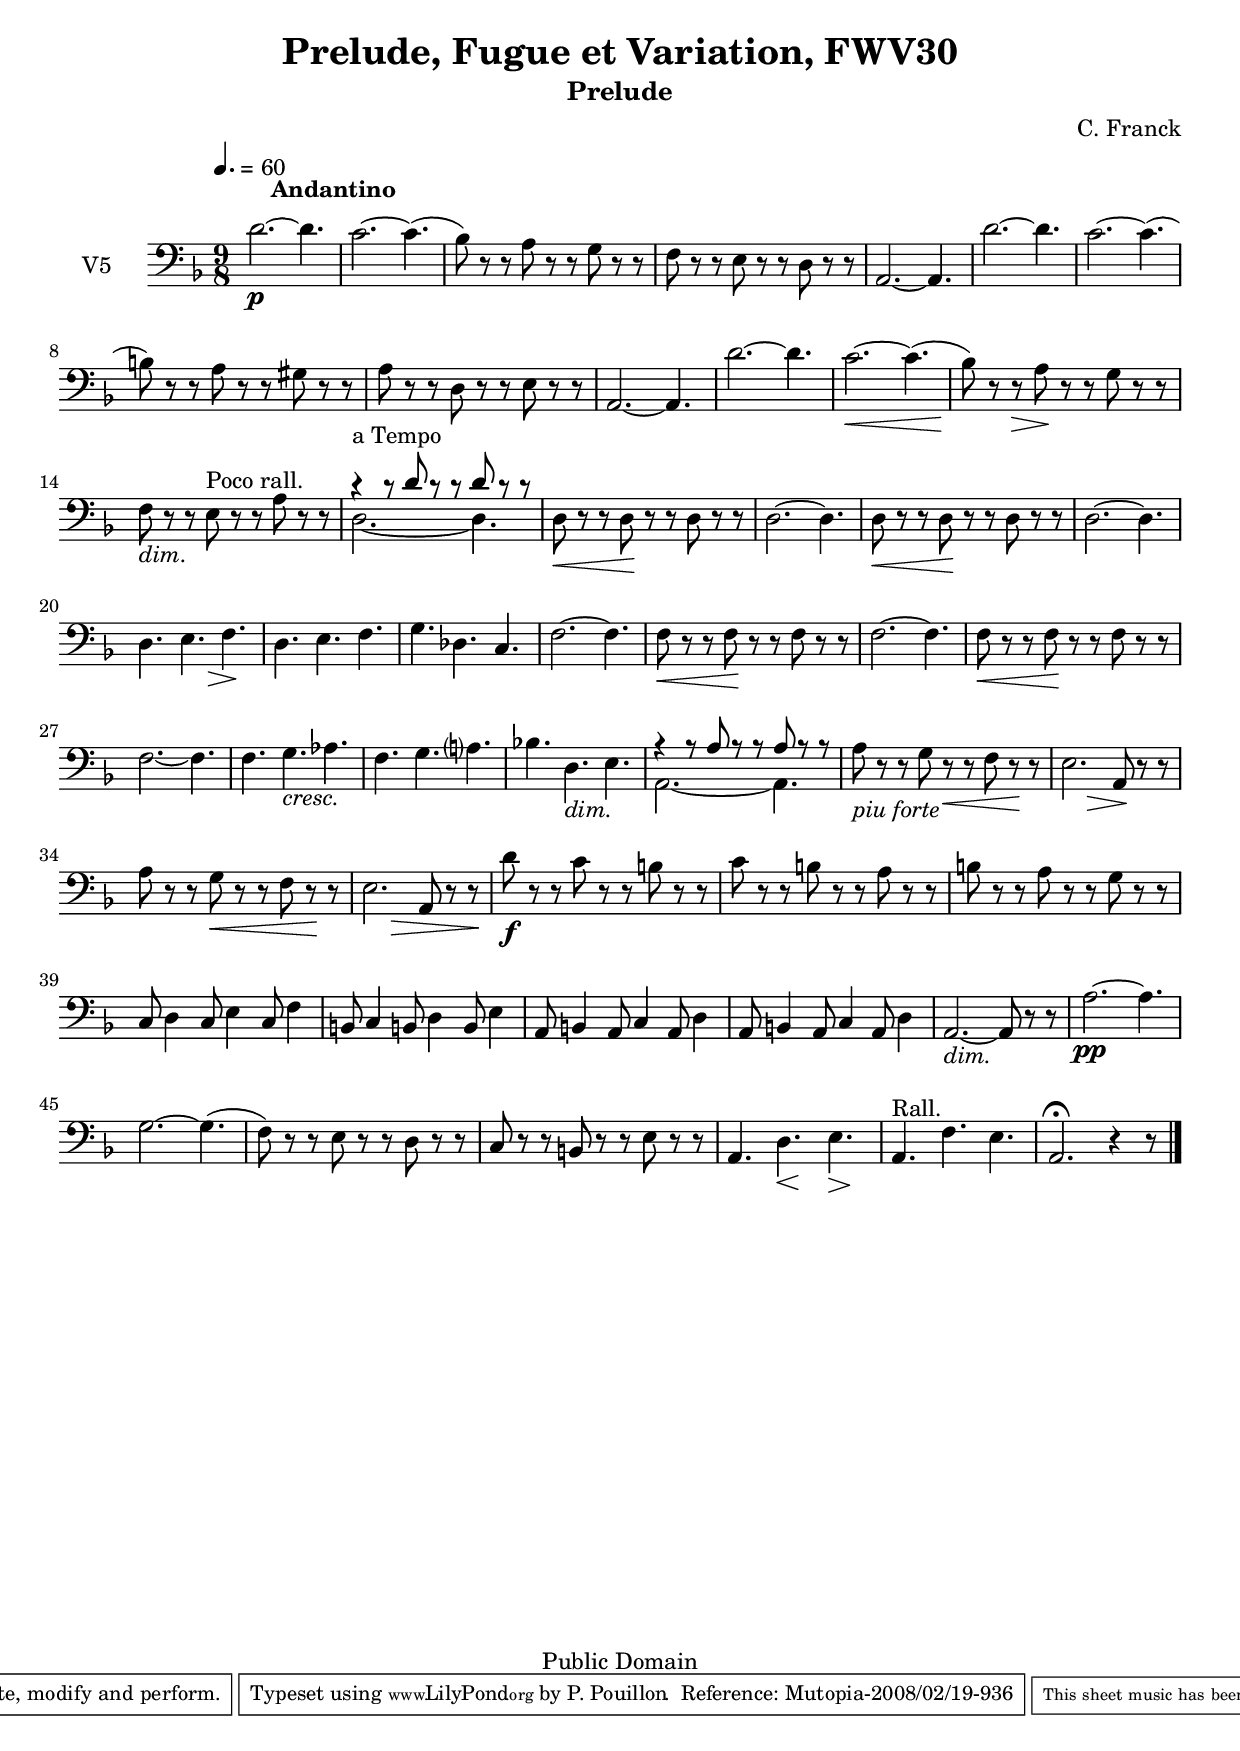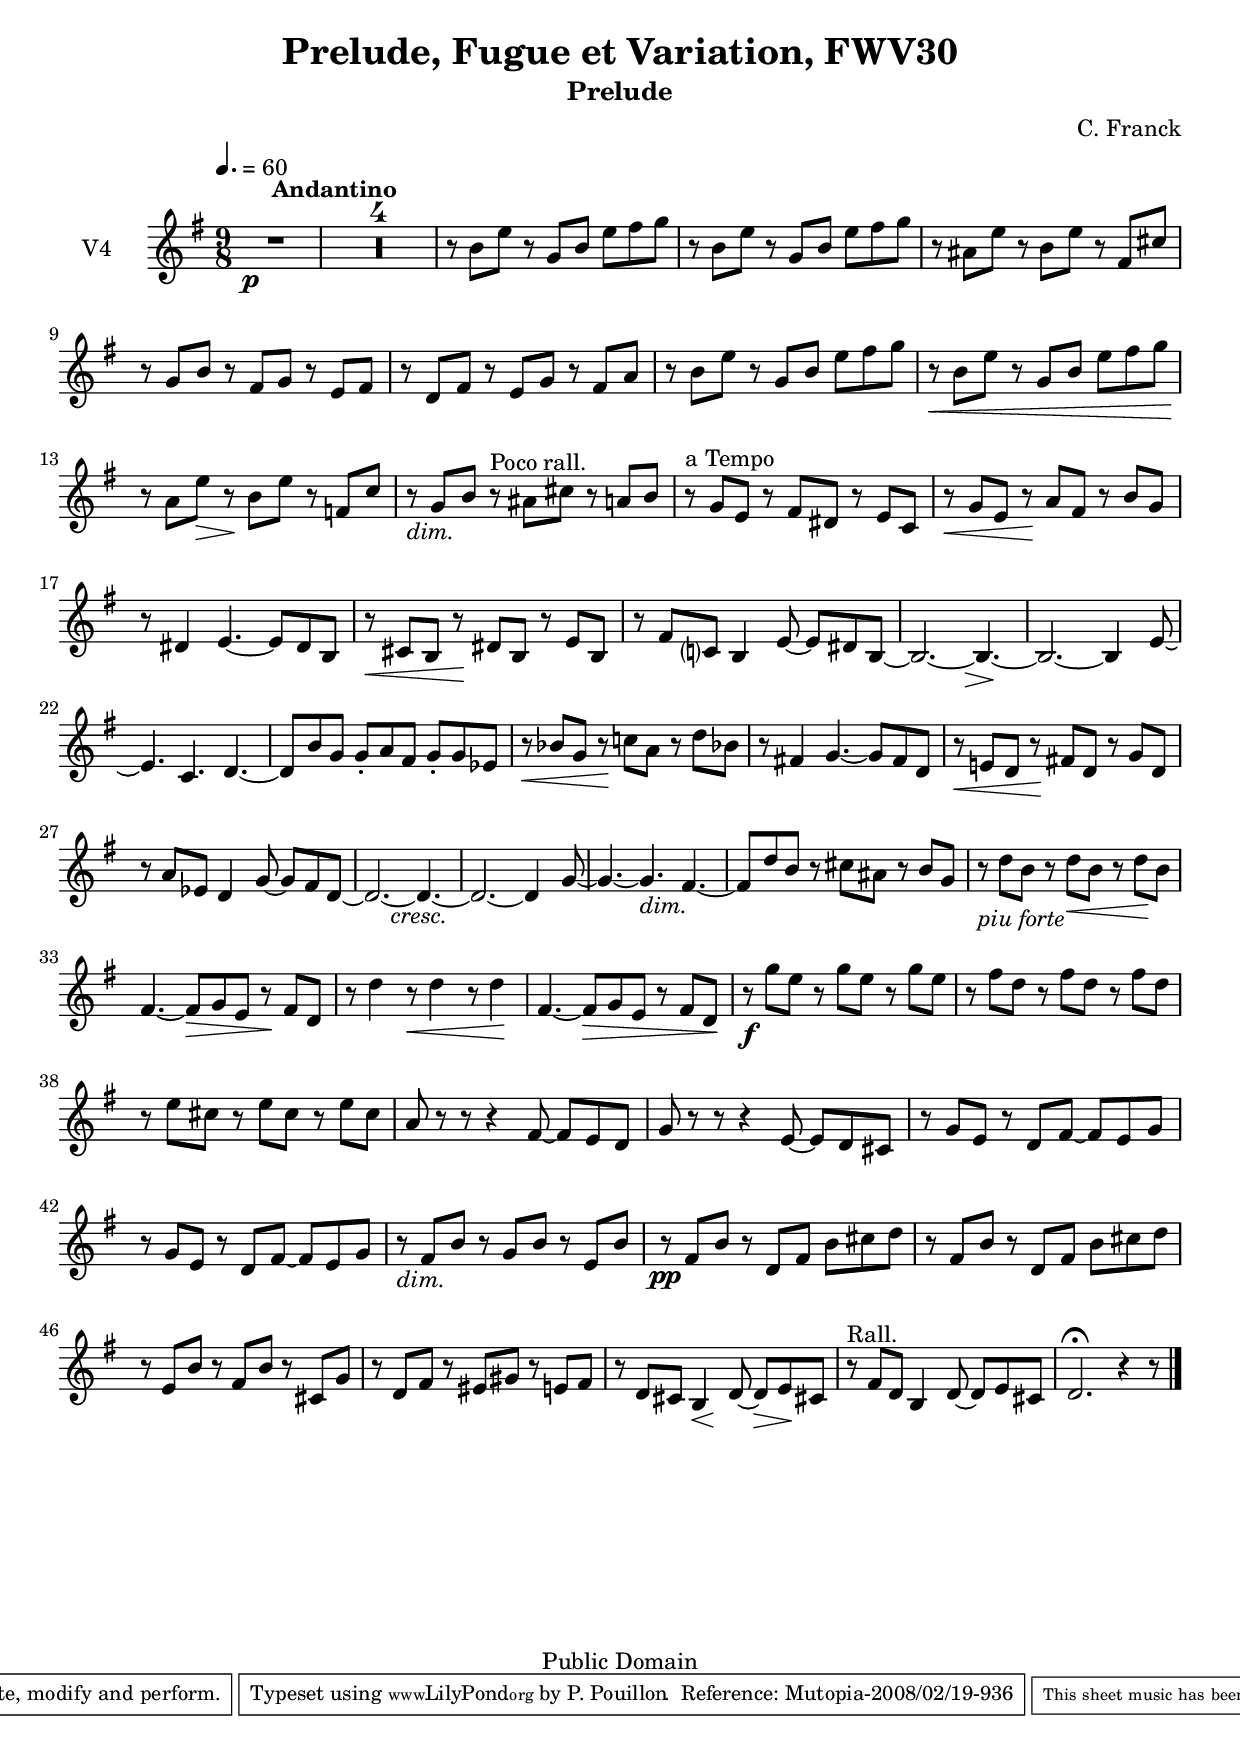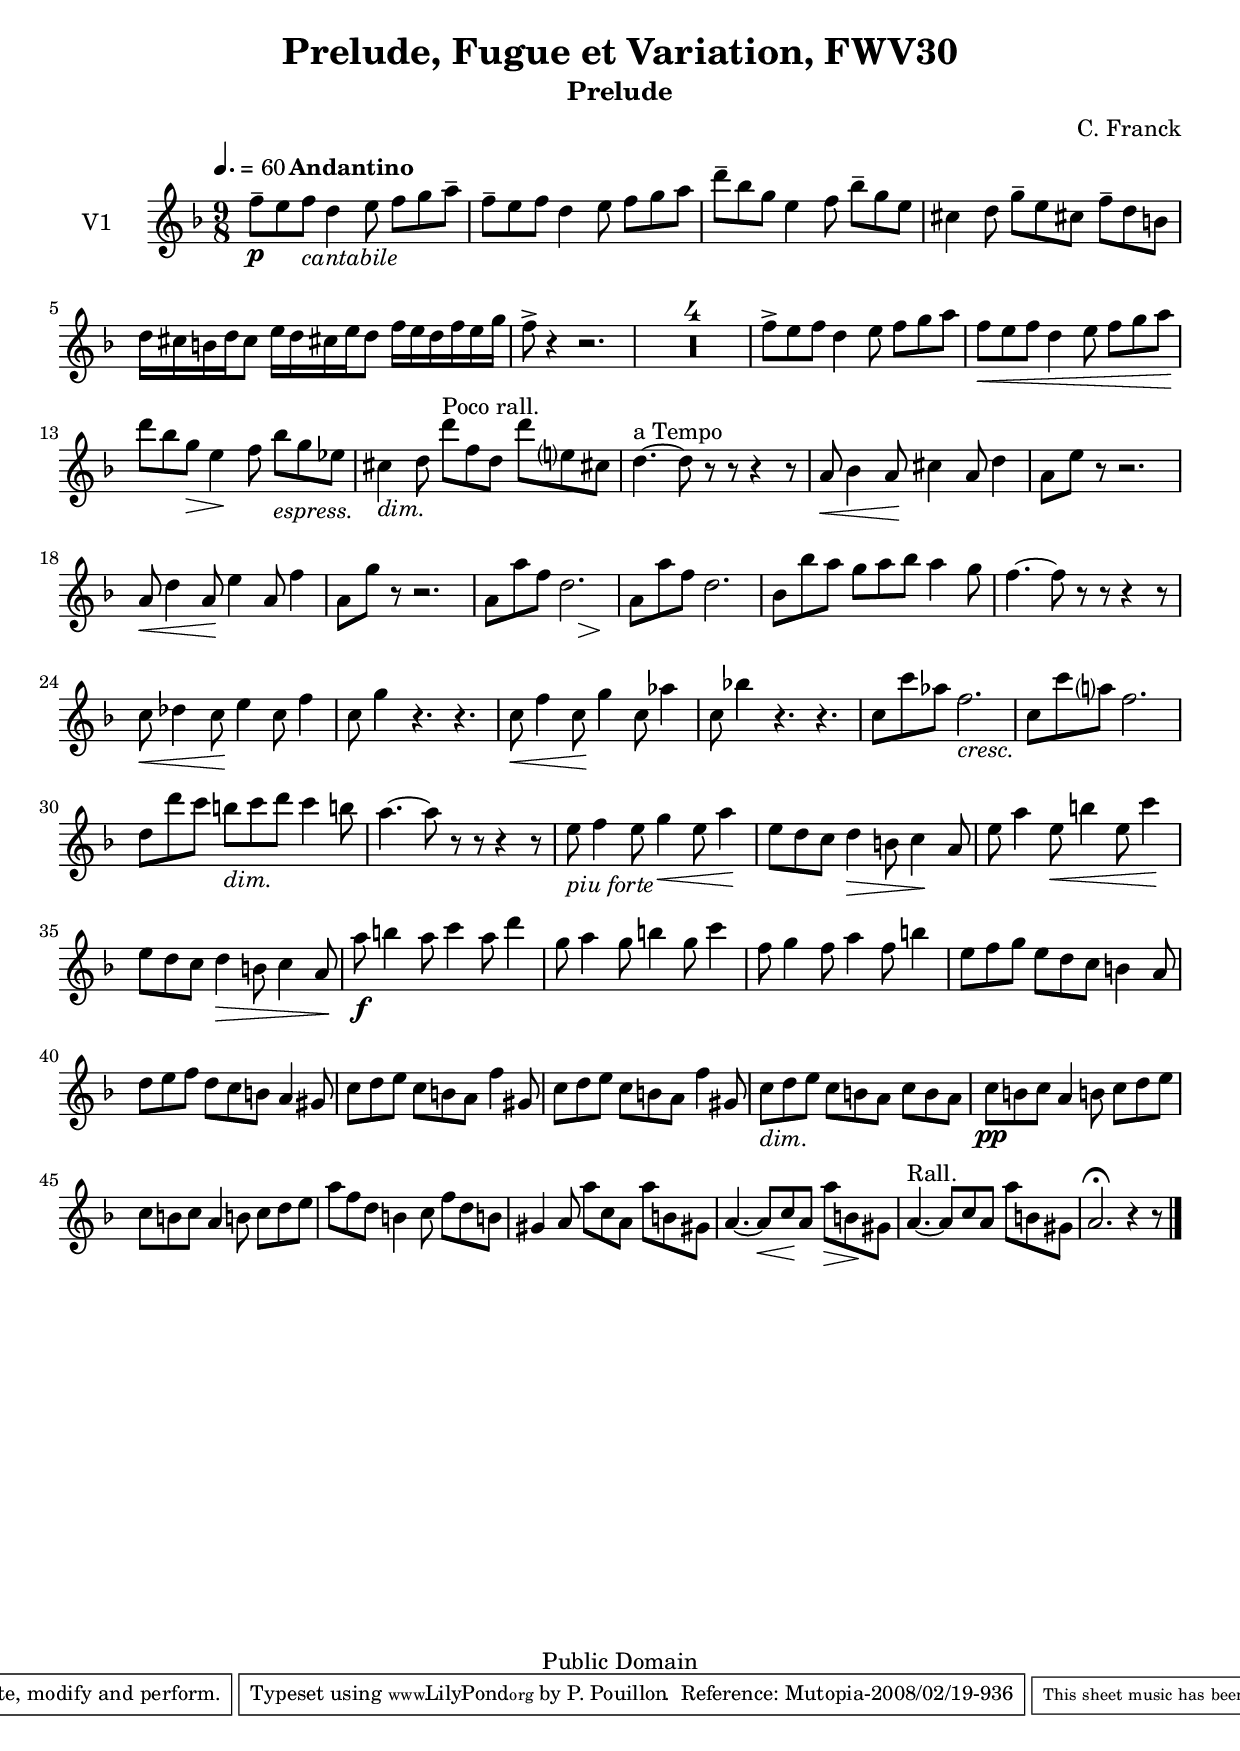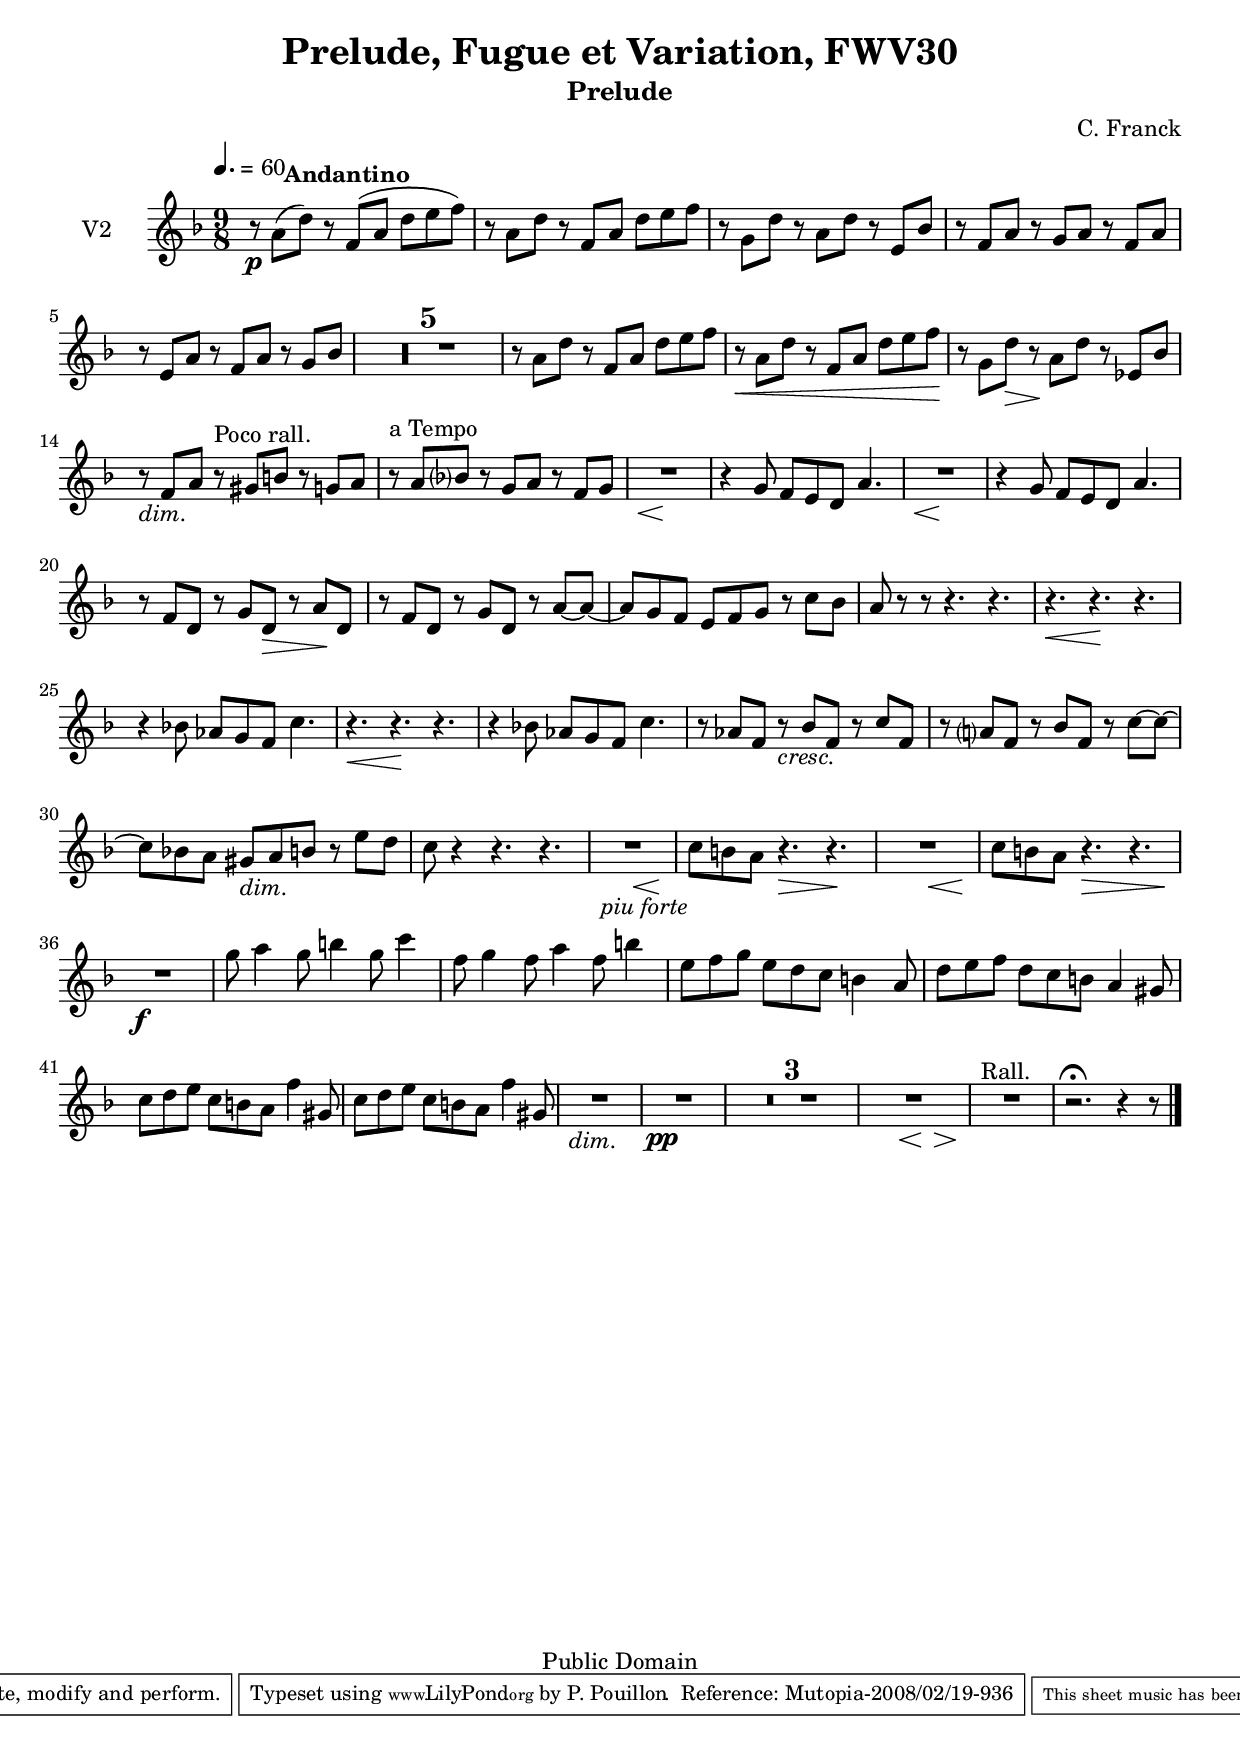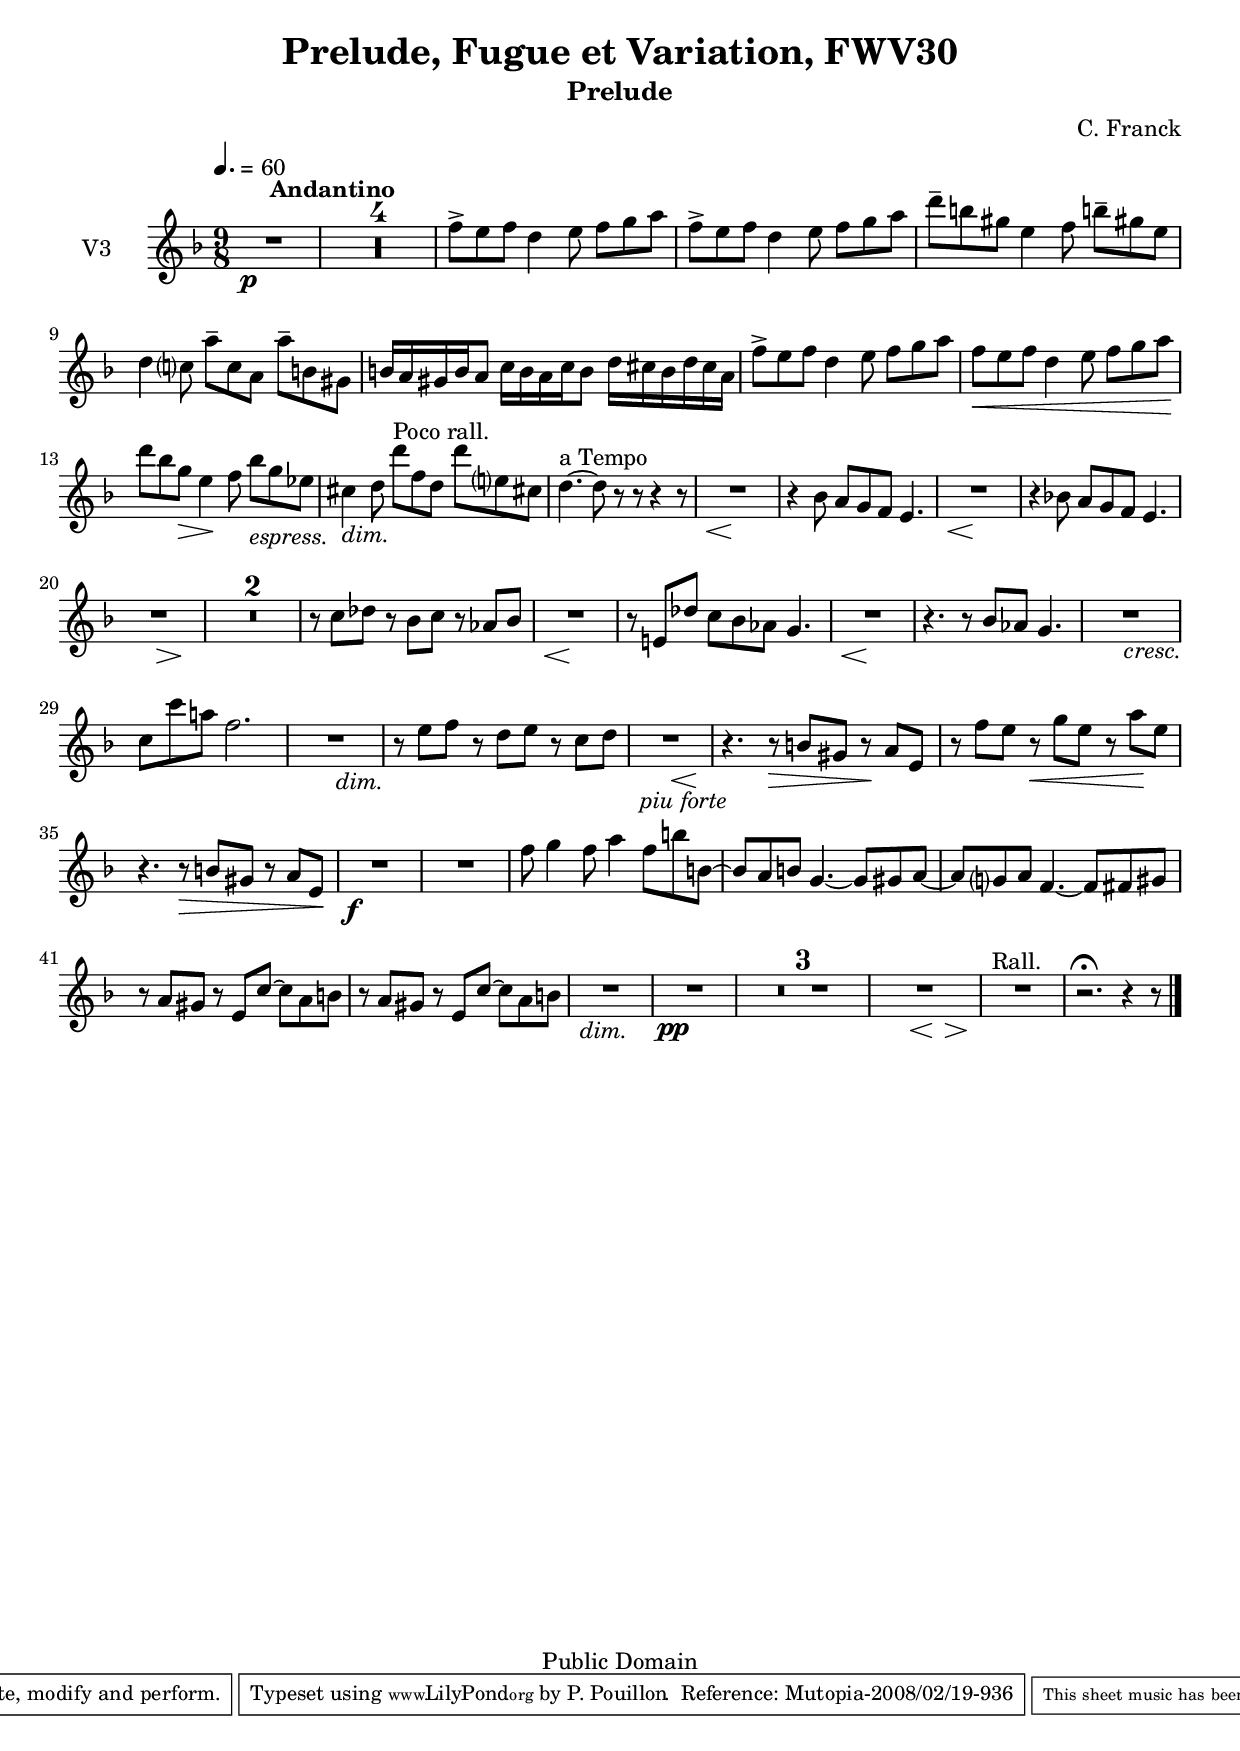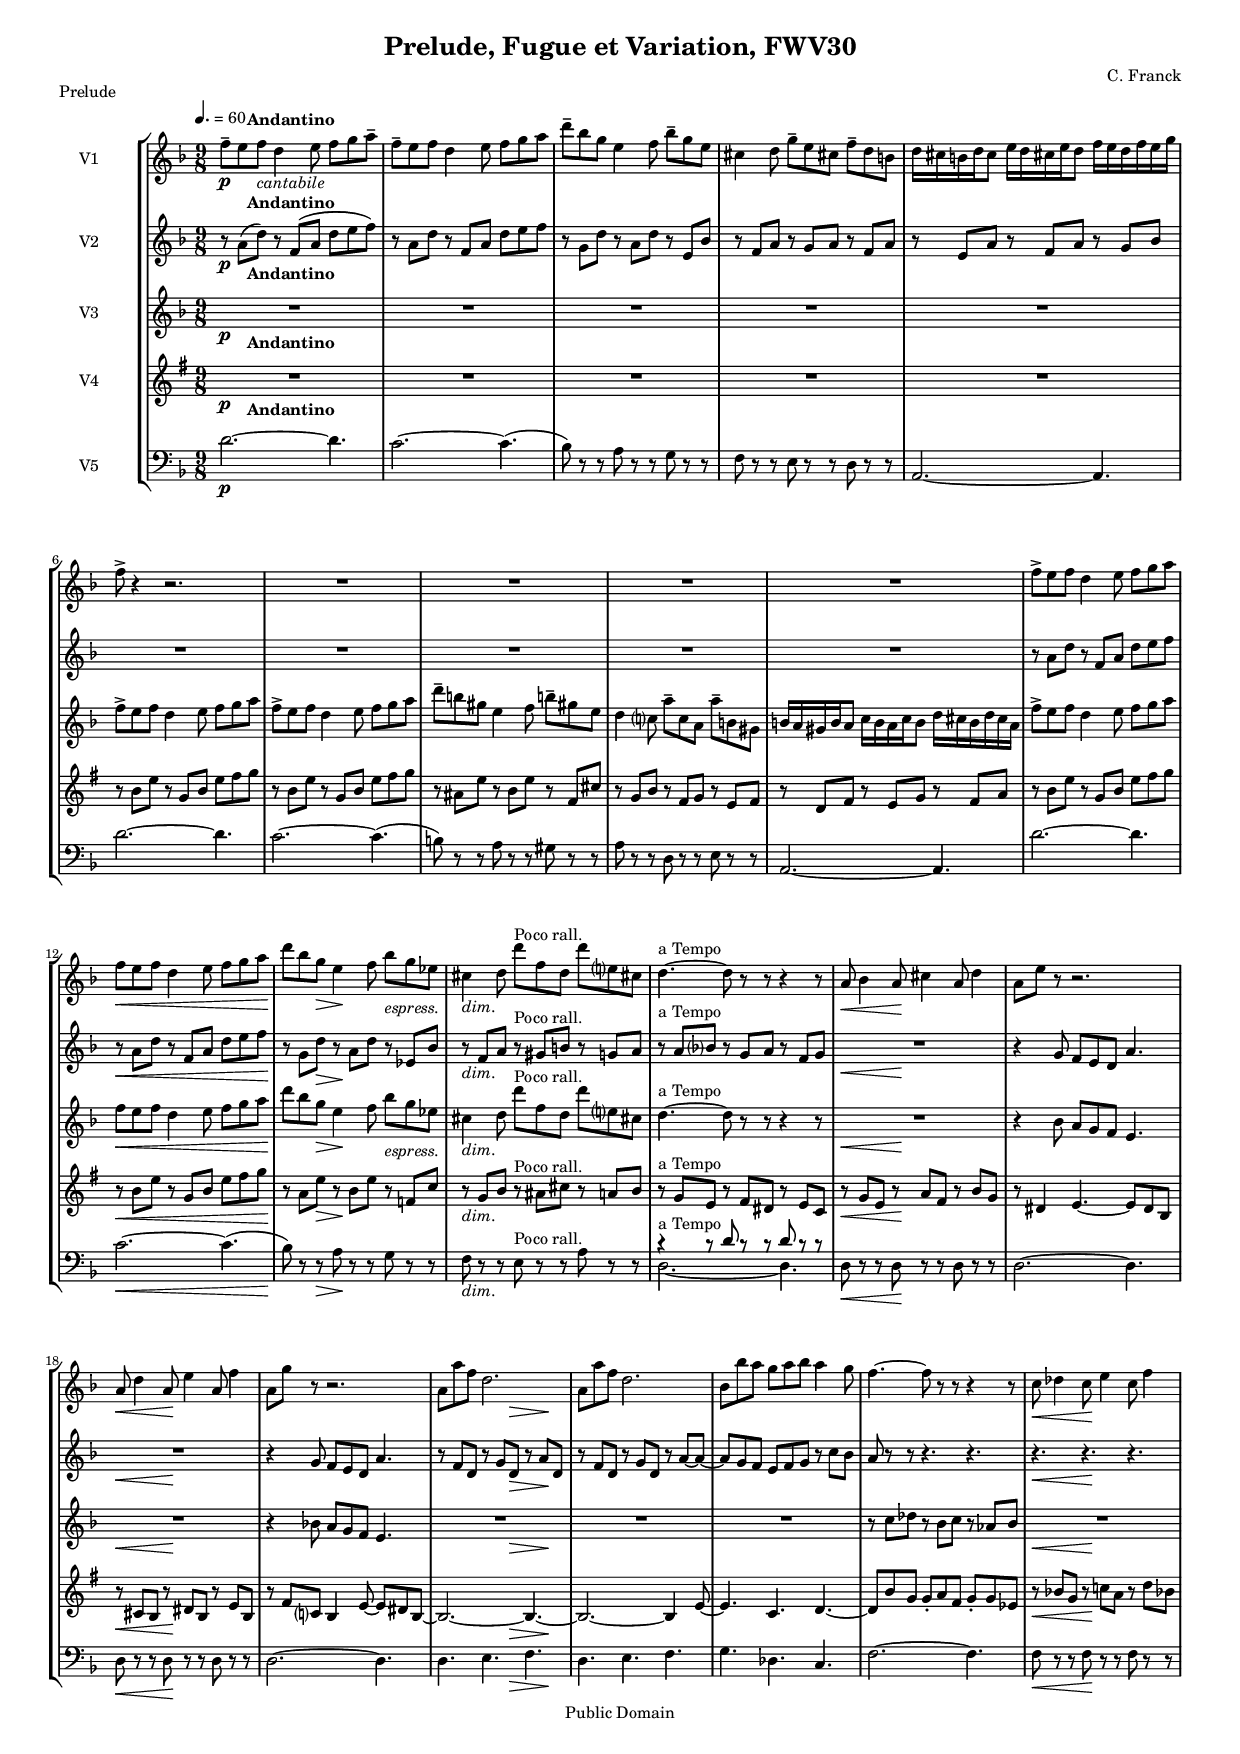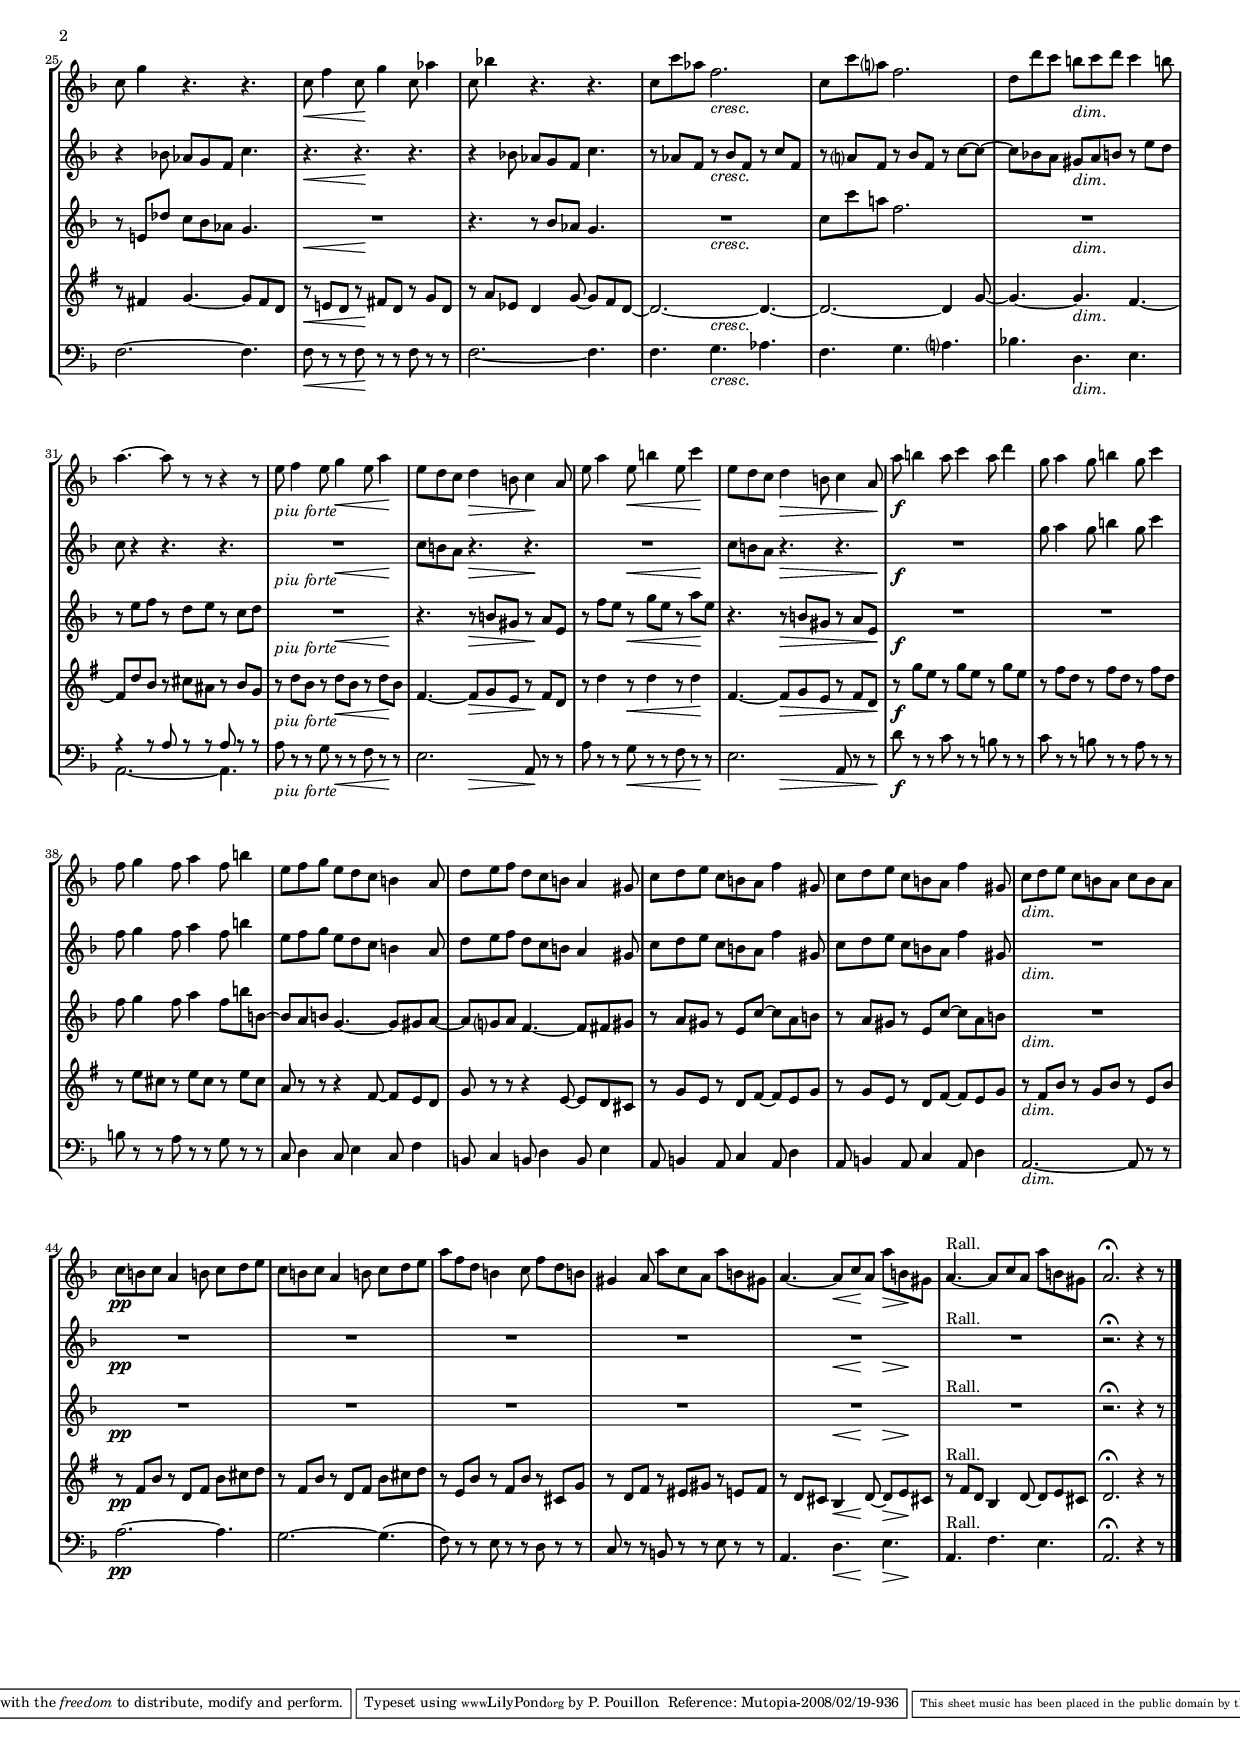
% TRANSPOSITION and MIDI variables

\include "italiano.ly"

originpitch = la, %c' %bes'% f % c'

targetpitchone = do
targetpitchtwo = do
targetpitchthr = do
targetpitchfou = re
targetpitchfiv = do

midiInstrOne = "flute"
midiInstrTwo = "flute"
midiInstrThr = "oboe"
midiInstrFou = "clarinet"
midiInstrFiv = "cello"

labInstrOne = "fluteI"
labInstrTwo = "fluteII"
labInstrThr = "oboe"
labInstrFou = "clarinet"
labInstrFiv = "cello"

clefVThree = G

% INCLUDE the musical notes (and any variables further used in the books)
%%%%% Prelude, FWV30, C. Franck
%%%%% 
%%%%% file with notes 
% 
% origin: mutopia project
% 
% objective: create wind instrument ensemble arrangement.
% 

\version "2.16.0"

% \include "italiano.ly"

e = { \once \override TextScript #'font-name = #"Emmentaler"}
otm = { \once \override TextScript #'extra-offset = #'(0 . -1) }

title = "Prelude, Fugue et Variation, FWV30"
composer = "C. Franck"
arranger = "J.L. Durrieu"



\header{
  title = \title
  composer = \composer
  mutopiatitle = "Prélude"
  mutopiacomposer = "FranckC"
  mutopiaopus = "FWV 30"
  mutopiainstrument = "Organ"
  date = "1862"
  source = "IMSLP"
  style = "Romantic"
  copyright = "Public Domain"
  % maintainer = "Pierre Pouillon"
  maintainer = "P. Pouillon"
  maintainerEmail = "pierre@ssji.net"
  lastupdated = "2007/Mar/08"
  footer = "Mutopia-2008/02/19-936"
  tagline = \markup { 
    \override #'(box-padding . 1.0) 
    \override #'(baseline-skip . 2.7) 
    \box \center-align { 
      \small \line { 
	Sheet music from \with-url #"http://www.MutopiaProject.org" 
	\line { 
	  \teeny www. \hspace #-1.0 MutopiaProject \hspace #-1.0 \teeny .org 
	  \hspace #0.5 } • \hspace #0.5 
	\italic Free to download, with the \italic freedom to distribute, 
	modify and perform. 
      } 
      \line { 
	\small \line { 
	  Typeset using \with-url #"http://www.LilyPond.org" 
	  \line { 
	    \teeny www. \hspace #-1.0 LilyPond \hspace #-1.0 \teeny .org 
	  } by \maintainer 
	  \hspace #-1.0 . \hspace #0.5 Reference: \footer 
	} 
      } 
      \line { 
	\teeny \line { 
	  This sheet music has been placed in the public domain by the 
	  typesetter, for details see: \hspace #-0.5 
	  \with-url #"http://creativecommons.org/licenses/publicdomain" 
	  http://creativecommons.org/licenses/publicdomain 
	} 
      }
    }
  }
}

% some things to define in the ..._score.ly file:
%originpitch = c' %c' %bes'% f % c'
%targetpitchone = c'
%targetpitchtwo = c'
%targetpitchthr = c'
%targetpitchfou = c'

%clefVThree = G % alto % bass... 

% midiInstrOne
% midiInstrTwo
% midiInstrThr
% midiInstrFou

globalStyle = {
  \accidentalStyle "modern-cautionary"
}

titlePieceOne = "Prelude"

structurePieceOne = {
  s8 \p s8^\markup{" " \raise #2.0 \bold "Andantino"} s8 s2.|
  %s1 * 9/8 * 49
  s1 * 9/8 * 10
  |%12
  s2. \< s4.
  |%13
  s4 \! s8 \> s4. \! s4.
  | %14
  s4_\markup\italic "dim." s8 s4.^\markup "Poco rall." s4. 
  | %15
  s4.^\markup "a Tempo" s8 s s s4 s8
  | %16 
  s4. \< s2. \!
  | %17
  s1 * 9/8 
  |%18
  s4. \< s2. \!
  | %19
  s1 * 9/8 
  | %20 
  s4. s4 s4  \> s4 \!
  | %21
  s1 * 9/8 * 3
  | %24
  s4. \< s2. \!
  |%25 droite
  s1 * 9/8
  |%26
  s4. \< s2. \!
  | %27
  s1 * 9/8
  | %28
  s8 s8 s s2._\markup\italic "cresc."
  | %29
  s1 * 9/8 
  | %30
  s4. s8_\markup\italic "dim." s4 s4. 
  | %31
  s1 * 9/8
  | %32
  s8_\markup\italic "piu forte" s4  s8 s4\< s8 s4 \!
  | %33
  s4. s4\> s8 s4\! s8
  | %34
  s4. s8\< s4 s8 s4\!
  | %35
  s4. s4\> s8 s4 s8\!
  | %36
  s8 \f s4 s2. 
  | %37
  s1 * 9/8 * 6
  | %43
  s4_\markup\italic "dim." s8 s2.
  | %44
  s4.\pp s2.
  | %45
  s1 * 9/8 * 3
  | %48
  s4. s8 \< s4\! s8\> s4\!
  | %49
  s4.^\markup "Rall." s2. |
  | %50
  s1 * 9/8
  \bar "|."
}

globalPieceOne = {
  \time 9/8
  \tempo 4. = 60
  \key si \minor 
}

one = \transpose \originpitch \targetpitchone {\new Voice { 
  \globalPieceOne
  \relative do {
  \set Staff.instrumentName = #"V1 "
  \set Staff.midiInstrument = \midiInstrOne
  \transposition do' % for MIDI files? to be verified

  \compressFullBarRests
  
  re''8--   dod re_\markup{\italic "cantabile"} si4 dod8 re mi fad--
  |%2
  re-- dod re si4 dod8 re mi  fad
				%3
  si-- sol mi dod4 re8 sol-- mi dod
  |%4
  lad4 si8 mi-- dod lad! re-- si sold
  | %5
  si16 lad sold si lad8 dod16 si lad! dod si8 re16 dod si
  re dod mi
  |%6
  re8-> r4 r2. % dod re si4 dod8 re mi fad
  |%7
  R1 * 9/8 * 4
  |%11 droite
  re8-> dod re si4 dod8  re mi fad
  |%12
  re dod re si4 dod8 re mi fad
  |%13
  si sol mi dod4 re8 \otm sol_\markup\italic "espress." mi do
  |%14
  lad4  si8 si' re, si  si' dod, lad!
  | %15
  si4. ~si8 r r r4 r8
  |%16
  fad8 sol4 fad8 lad4 fad8 si4
  |%17
  fad8 dod'  r8 r2. 
  |%18
  fad,8 si4 fad8 dod'4 fad,8 re'4 
  | %19
  fad,8 mi' r8 r2. %  
  |%20
  fad,8 fad' re si2.
  |%21
  fad8 fad' re si2.
  |%22
  sol8 sol' fad mi fad sol fad4 mi8
  |%23
  re4. ~re8 r r r4 r8
  |%24
  la8 sib4 la8 dod4 la8 re4 
  |%25 droite
  la8 mi'4 r4. r4. % sol,! fa! mi re la'4.
  |%26
  la,8 re4 la8 mi'4 la,8 fa'!4
  |%27
  la,8 sol'!4 r4. r4. % sol,! fa! mi re la'4.
  |%28
  la,8 la'8 fa! re2.
  |%29
  la8 la'8 fad! re2.
  |%30
  si8 si' la sold la si la4 sold!8
  |%31
  fad4. ~fad8 r r r4 r8
  |%32
  dod8 re4  dod8 mi4 dod8 fad4 
  |%33
  dod8 si la si4 sold8 la4 fad8
  |%34
  dod' fad4 dod8 sold'4 dod,8 la'4
  |%35
  dod,8 si la si4 sold8 la4 fad8
  |%36
  fad' sold4 fad8 la4 fad8 si4
  |%37
  mi,8 fad4 mi8 sold4 mi8 la4
  |%38
  re,8 mi4 re8 fad4 re8 sold4
  |%39
  dod,8 re  mi dod si la sold4 fad8
  |%40
  si dod re si la sold fad4 mid8
  |%41
  la8 si dod la sold fad re'4 mid,8
  |%42
  la8 si dod la sold fad re'4 mid,8
  |%43
  la si dod la sold fad la sold fad
  |%44
  la sold la fad4 sold!8 la si dod
  |%45
  la sold la fad4 sold!8 la si dod
  |%46
  fad re si sold4 la8 re si sold!
  |%47
  mid4 fad8 fad' la, fad fad' sold, mid!
  |%48
  fad4. ~fad8 la fad fad' sold, mid
  |%49
  fad4. ~fad8 la fad fad' sold, mid
  |%50
  fad2.\fermata r4 r8 
  
}}}   %*********************************

two = \transpose \originpitch \targetpitchtwo {\new Voice { 
  \globalPieceOne
  \relative do {
  \set Staff.instrumentName = #"V2 "
  \set Staff.midiInstrument = \midiInstrTwo
  \transposition do' % for MIDI files? to be verified

  \compressFullBarRests
  % R1*4
  r8 fad' ( si) r8 re, (fad si dod re )
  r8 fad, si r re, fad si dod re
  | %3
  r mi, si' r fad si r dod, sol'|
  r re fad r mi fad r re fad 
  |%5
  r dod fad r re fad r mi sol|
  R1 * 9/8 * 5 
  | %10
  r8 fad si r re, fad si dod re |
  r fad, si r re, fad si dod re|
  |%13
  r mi, si' r fad si r do, sol' |
  r re fad r mid sold r mi fad 
  |%15
  r8 fad8 sol r mi fad r re mi 
  | %16 
  R1 * 9/8 
  | %17
  r4 mi8 re dod si fad'4. 
  | %18
  R1 * 9/8 
  | %19 
  r4 mi8 re dod si fad'4. 
  | %20 
  r8 re si r mi si r fad' si,
  |%21
  r re si r mi  si r  fad'~ \e fad~
  |%22
  fad mi re dod  re  mi  r la sol
  | %23
  fad r8 r8 r4. r4.
  | %24 
  r4. r4. r4. 
  |% 25
  r4 sol!8 fa! mi re la'4. 
  | %26 
  r4. r4. r4. 
  | %27
  r4 sol!8 fa! mi re la'4. 
  | % 28
  r8 fa! re r sol re r la' re,
  | % 29
  r fad re r sol re r la' ~la ~ 
  | %30 
  la sol! fad mid fad sold r dod si
  | %31
  la r4 r4. r4. % dod re r si dod r la si 
  | %32
  R1 * 9/8 
  | %33
  la8  sold fad r4. r4. 
  | %34
  R1 * 9/8
  | %35
  la8  sold fad r4. r4. 
  | %36
  R1 * 9/8
  | %37
  mi'8 fad4 mi8 sold4 mi8 la4
  |%38
  re,8 mi4 re8 fad4 re8 sold4
  |%39
  dod,8 re  mi dod si la sold4 fad8
  |%40
  si dod re si la sold fad4 mid8
  |%41
  la8 si dod la sold fad re'4 mid,8
  |%42
  la8 si dod la sold fad re'4 mid,8
  |%43
  R1 * 9/8 * 7
  |%50 
  r2.\fermata r4 r8
}}}   %*********************************

three = \transpose \originpitch \targetpitchthr {\new Voice { 
  \globalPieceOne
  \relative do {
  \set Staff.instrumentName = #"V3 "
  \set Staff.midiInstrument = \midiInstrThr
  \transposition do' % for MIDI files? to be verified

  %\clef bass %alto
  \clef \clefVThree

  \compressFullBarRests
  %R1 * 9/8 |%   r8 fad' ( si) r8 re, (fad si dod re )
  %R1 * 9/8 % r8 fad, si r re, fad si dod re
  | %3
  %R1 * 9/8 |% r mi, si' r fad si r dod, sol'|
  %R1 * 9/8 |%  r re fad r mi fad r re fad |
  | %5
  R1 * 9/8 * 5 |% r dod fad r re fad r mi sol|
  |%6
  re''8-> dod re si4 dod8 re mi fad
  |%7
  re-> dod re si4 dod8 re mi fad
  |%8
  si-- sold mid  dod4 re8 sold!-- mid! dod
  |%9
  si4 la?8 fad'-- la, fad fad'^- sold, mid
  |%10
  sold16  fad mid sold fad8 la16 sold fad la sold8 si16  lad sold si lad fad
  |%11 droite
  re'8-> dod re si4 dod8  re mi fad
  |%12
  re dod re si4 dod8 re mi fad
  |%13
  si sol mi dod4 re8 \otm sol_\markup\italic "espress." mi do
  |%14
  lad4  si8 si' re, si  si' dod, lad!
  | %15
  si4. ~si8 r r r4 r8
  |%16
  R1 * 9/8
  |%17
  r4 sol8 fad   mi re dod4. 
  |%18
  R1 * 9/8
  |%19
  r4 sol'!8 fad mi re  dod4.
  | %20
  R1 * 9/8 * 3
  | %23
  r8 \e la'8 sib r sol la r fa sol 
  | %24
  R1 * 9/8
  | %25
  r8 dod,!8 sib' la  sol  fa! mi4. 
  |%26
  R1 * 9/8
  |%27
  r4. r8 sol fa!  mi4. 
  | %28 
  R1 * 9/8
  | %29
  la8 la'8 fad! re2.
  | %30 
  R1 * 9/8
  | %31
  r8 dod re r si dod r la si 

  |%32
  R1 * 9/8 % r8_\markup  {Flûte 8 pieds} la' fad r la fad r la fad
  |%33
  r4. r8 sold! mid r fad dod
  |%34
  r re'  dod r mi  dod r fad   dod 
  |%35
  r4. r8 sold! mid r fad dod 
  |%36
  R1 * 9/8 %r8 re' si r re si r re si
  |%37
  R1 * 9/8 %r dod la r dod la r dod la
  | %38
  re'8 mi4 re8 fad4 re8 sold8 sold,! ~  
  | %39
  sold8 fad sold  mi4. ~mi8 \e mid fad~
  | %40
  fad mi! fad re4. ~re8 \e red mid
  |%41 
  r fad mid r dod la' ~la fad sold
  | %42
  r fad mid r dod la' ~la fad sold 
  |%43
  R1 * 9/8 * 7
  |%50 
  r2.\fermata r4 r8

}}}   %*********************************

four = \transpose \originpitch \targetpitchfou {\new Voice { 
  \globalPieceOne
  \relative do' {
  \set Staff.instrumentName = #"V4 "
  \set Staff.midiInstrument = \midiInstrFou
  \transposition do' % for MIDI files? to be verified
  
  \compressFullBarRests
  % R1 * 9/8 %   r8 fad' ( si) r8 re, (fad si dod re )
  % R1 * 9/8 % r8 fad, si r re, fad si dod re
  % | %3
  % R1 * 9/8 % r mi, si' r fad si r dod, sol'|
  % R1 * 9/8 %  r re fad r mi fad r re fad |
  % | %5
  R1 * 9/8 * 5 % r dod fad r re fad r mi sol|
  r8  fad si r re, fad si dod re
  |%7
  r fad, si r re, fad si dod re|
  r8 mid, si' r fad si r dod, sold' 
  | %9
  r re fad r dod re r si  dod |
  r la dod r si re r dod mi |
  |%11
  r fad si r re, fad si dod re |
  r fad, si r re, fad si dod re|
  |%13
  r mi, si' r fad si r do, sol' |
  r re fad r mid sold r mi fad |
  |%15
  r8 re si r dod lad r si sol
  |%16
  r re' si r mi dod r fad re |
  |%17
  r8 lad!4 si4. ~si8 lad fad
  |%18
  r8 % \clef bass 
  sold! fad r lad fad r si fad
  |%19
  r dod' sol! fad4 si8 ~si <lad> < fad>~
  |%20
  fad2.~fad4.~
  |%21
  fad2.~fad4 si8~
  |%22
  si4. sol4. la4.~
  | %23
  la8 fad' re re-. mi dod re-. re sib
  | %24
  r fa' re r sol! mi r la fa!
  | %25
  r8 dod!4 re4. ~re8 dod la
  | %26
 r8 si! la r dod! la r re la
  | %27
  r mi' sib la4 re8 ~re <dod> <la>~
  | %28
  la2. ~la4.~
  | %29
  la2. ~la4 re8~
  | %30
  re4. ~re4. dod4.~
  | %31
  dod8 la' fad r8 sold mid r fad re
  |%32
  r8 la' fad r la fad r la fad
  | %33
  dod4. ~dod8 re si r dod la
  | %34
  r la'4 r8 la4 r8 la4
  | % 35
  dod,4. ~dod8 re si r dod la 
  | %36
  r8 re' si r re si r re si
  | %37
  r dod la r dod la r dod la
  | %38
  r si sold r si sold r  si sold
  | %39
  mi r r r4 <dod>8 ~dod si la
  | %40
  re r r r4 <si>8 ~si la sold
  | %41
  r re' si r la dod ~dod si re
  | %42
  r8 re si r la dod ~dod si re 
  |%43
  r8 dod fad r re fad r si, fad'
  | %44
  r dod fad r la, dod fad sold la
  |%45
  r dod, fad r la, dod fad sold la
  | %46
  r si, fad' r dod fad r sold, re'
  | %47
  r la dod r sid red r si dod
  | %48r %\clef bass 
  r la sold fad4 la8 ~la si sold!
  | %49
  r dod  la fad4 la8 ~la si sold
  | %50
  la2.\fermata r4 r8
}}}   %*********************************



five = \transpose \originpitch \targetpitchfiv {\new Voice { 
  \globalPieceOne
  \relative do {
  \set Staff.instrumentName = #"V5 "
  \set Staff.midiInstrument = \midiInstrFiv
  \transposition do' % for MIDI files? to be verified

  \clef bass 

  \compressFullBarRests
  si'2.   ~si4.
  la2. ~la4.
  %3
(sol8) r r fad r r mi r r
   | re r r dod r r si r r |
%5
 fad2. ~ fad4.|
   si'2. ~ si4.|
%7
 la2. ~ la4. (sold8) r r fad r
   r mid r r |
%9
fad r r si, r r dod r r |
   fad,2. ~ fad4.|
 %11
 si'2. ~ si4.| la2. ~ la4.
   %13
 (sol8) r r fad r r mi r r | re r r dod
   r r fad r r |
%15
 <<{r4 r8 si r r si r r}\\{si,2.  ~si4.}>>|
si8 r r si r r si r r|
 %17
 si2. ~si4.
| si8 r r si8 r r si8 r r si2. ~si4.
 %20
 |si4. dod4. re4.
 %21
   si4. dod4. re4.
  | mi4. sib4. la4. 
  |%23
  re2. ~re4. 
  | %24
  re8 r r re8 r r re r r
  | %25
 re2. ~re4.
| re8 r r re8 r r re r r |
 %27
 re2._~re4.
| re4. mi4. fa!4. |
 %29
 re4. mi4. fad4. |
 sol!4. si,4. dod4. |
 %31
 <<{fa4\rest r8 fad r r fad r r}\\{fad,2. ~fad4.}>>

|fad'8 r r mi r r re r r
   %33
|dod2. fad,8 r r
|fad' r r mi r r re r r
 %35
 |dod2. fad,8 r r
 |si' r r la r r sold r r
 %37
 |la r r sold r r fad r r
 |sold r r fad r r mi r r
 %39
 |la,   si4 la8 dod4 la8 re4
 |sold,8 la4 sold!8 si4 sold8 dod4
 %41
 |fad,8 sold4 fad8 la4 fad8 si4
 |fad8 sold4 fad8 la4 fad8 si4
 %43
 |fad2. ~fad8 r r
 |fad'2. ~fad4.
 %45
 |mi2. ~mi4.
 (re8) r r dod r r si r r
 %47
 |la r r sold r r dod r r
 |fad,4. si4. dod4.
 %49
|fad,4. re'4. dod4.
fad,2. \fermata r4 r8

}}}   %**********************************

musicPieceOne = {
  <<
    \tag #'score \tag #'v1 \new Staff { << \globalStyle \structurePieceOne \one >> }
    \tag #'score \tag #'v2 \new Staff { << \globalStyle \structurePieceOne \two>> }
    \tag #'score \tag #'v3 \new Staff { << \globalStyle \structurePieceOne \three>> }
    \tag #'score \tag #'v4 \new Staff { << \globalStyle \structurePieceOne \four>> }
    \tag #'score \tag #'v5 \new Staff { << \globalStyle \structurePieceOne \five>> }
  >>
}


%%% Local Variables:
%%% LilyPond-master-file: "franckC_prelude_windensemble_scoreAndParts.ly"
%%% End: 


\paper{
  print-all-headers = "true"
}
#(set-global-staff-size 14)

% BOOK FOR THE WHOLE SCORE
% 
%    add as many bookparts as there are pieces in the music
\book{
  \bookOutputSuffix "score"
  %\header {
  %  title = "Prélude, Fugue et Variation" % ?
  %  }
  #(set-global-staff-size 14)
  \bookpart{
    %\header{
    %  subtitle = "Sub-piece title"
    %  }
    \score {
      \new StaffGroup \keepWithTag #'score \musicPieceOne
      \layout { 
	#(layout-set-staff-size 14)}
      \midi { }
      \header{
	instrumentName ="Quartet"
	piece = \titlePieceOne
      }
    }
  }
  % ... other bookparts come here
}

% BOOKS FOR EACH INSTRUMENT
% 
%    for each instrument, we likewise have a book
% 
% TODO: make more automatisms with variables? possible to put more logic?
% 
#(set-global-staff-size 20)%
\book{
  \bookOutputSuffix \labInstrOne
  #(set-global-staff-size 20)%
  
  \bookpart{
    \header{
      subtitle = \titlePieceOne
      }
    \score {
      \new StaffGroup \keepWithTag #'v1 \musicPieceOne
      \header{
	instrumentName = \labInstrOne
      }
    }
  }
  % ... other bookparts
}


#(set-global-staff-size 20)%
\book{
  \bookOutputSuffix \labInstrTwo
  #(set-global-staff-size 20)%
  
  \bookpart{
    \header{
      subtitle = \titlePieceOne
      }
    \score {
      \new StaffGroup \keepWithTag #'v2 \musicPieceOne
      \header{
	instrumentName = \labInstrTwo
      }
    }
  }
  % ... other bookparts
}


#(set-global-staff-size 20)%
\book{
  \bookOutputSuffix \labInstrThr
  #(set-global-staff-size 20)%
  
  \bookpart{
    \header{
      subtitle = \titlePieceOne
      }
    \score {
      \new StaffGroup \keepWithTag #'v3 \musicPieceOne
      \header{
	instrumentName = \labInstrThr
      }
    }
  }
  % ... other bookparts
}


#(set-global-staff-size 20)%
\book{
  \bookOutputSuffix \labInstrFou
  #(set-global-staff-size 20)%
  
  \bookpart{
    \header{
      subtitle = \titlePieceOne
      }
    \score {
      \new StaffGroup \keepWithTag #'v4 \musicPieceOne
      \header{
	instrumentName = \labInstrFou
      }
    }
  }
  % ... other bookparts
}



#(set-global-staff-size 20)%
\book{
  \bookOutputSuffix \labInstrFiv
  #(set-global-staff-size 20)%
  
  \bookpart{
    \header{
      subtitle = \titlePieceOne
      }
    \score {
      \new StaffGroup \keepWithTag #'v5 \musicPieceOne
      \header{
	instrumentName = \labInstrFiv
      }
    }
  }
  % ... other bookparts
}

